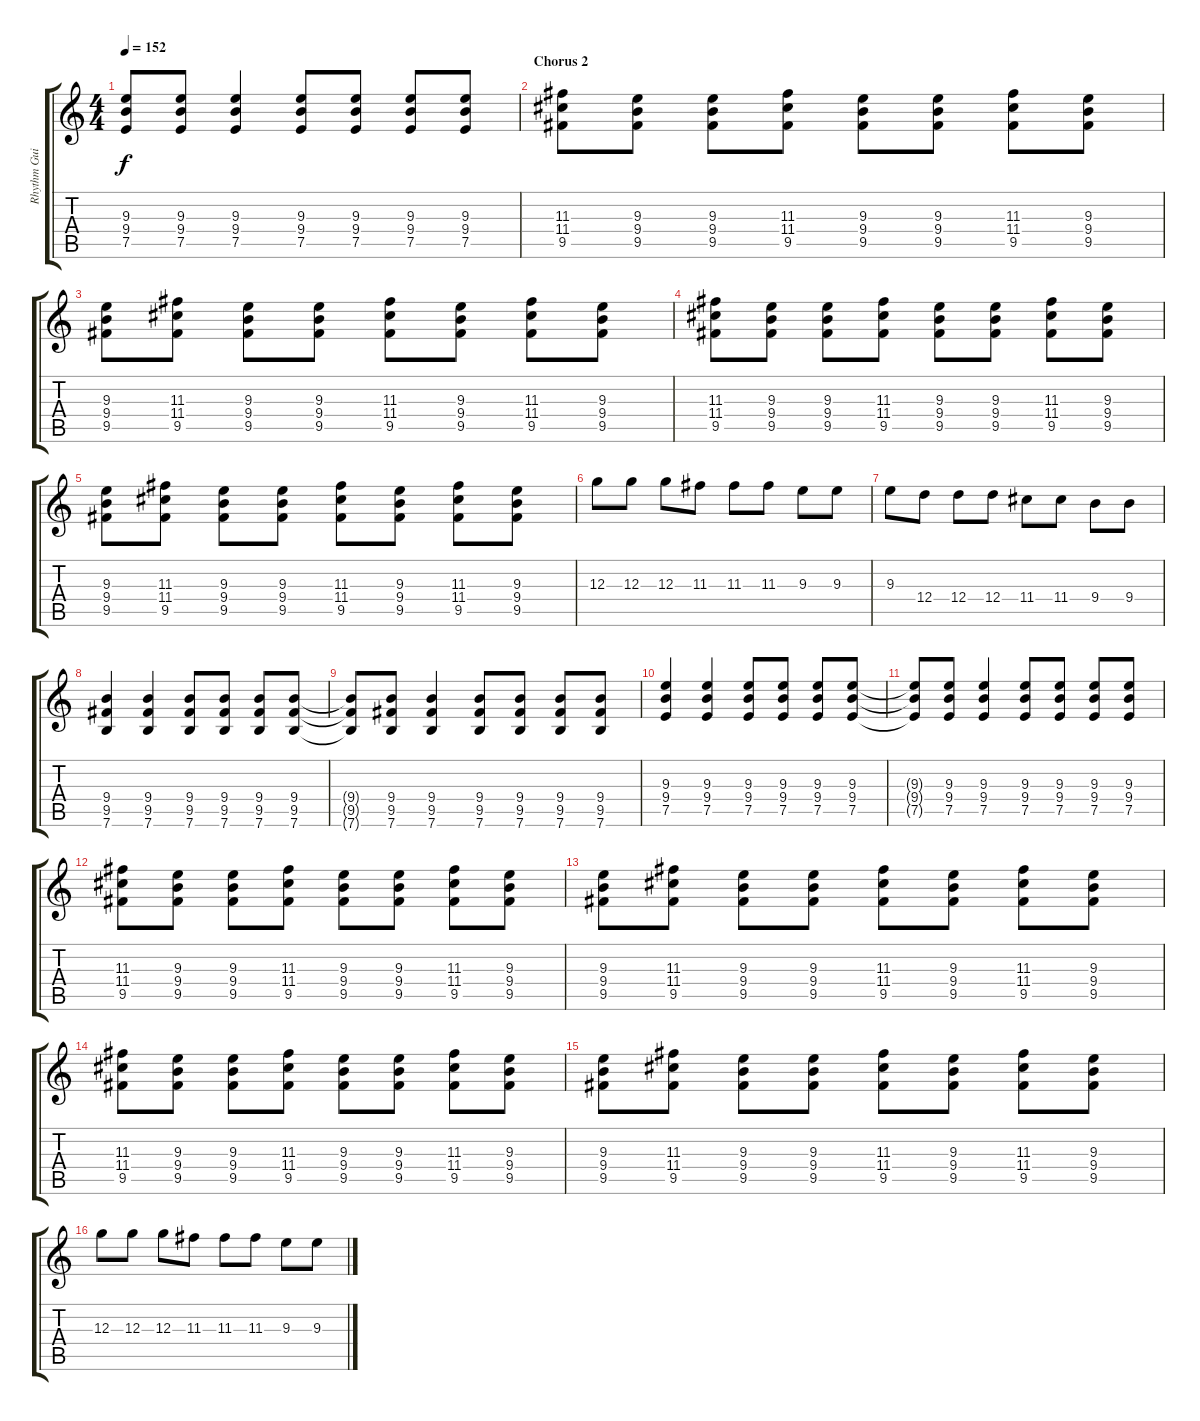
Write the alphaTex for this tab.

\track ("Rhythm Guitar 1" "Rhythm Gui") {instrument overdrivenguitar}
\staff {score tabs}
\tuning (E4 B3 G3 D3 A2 E2) {hide}
\ts (4 4)
\tempo 152
\clef g2
\ks c
(9.3{t} 9.4{t} 7.5{t}).8{dy f} (9.3 9.4 7.5).8 (9.3 9.4 7.5).4 (9.3 9.4 7.5).8 (9.3 9.4 7.5).8 (9.3 9.4 7.5).8 (9.3 9.4 7.5).8 |
\section ("" "Chorus 2")
(11.3 11.4 9.5).8 (9.3 9.4 9.5).8 (9.3 9.4 9.5).8 (11.3 11.4 9.5).8 (9.3 9.4 9.5).8 (9.3 9.4 9.5).8 (11.3 11.4 9.5).8 (9.3 9.4 9.5).8 |
(9.3 9.4 9.5).8 (11.3 11.4 9.5).8 (9.3 9.4 9.5).8 (9.3 9.4 9.5).8 (11.3 11.4 9.5).8 (9.3 9.4 9.5).8 (11.3 11.4 9.5).8 (9.3 9.4 9.5).8 |
(11.3 11.4 9.5).8 (9.3 9.4 9.5).8 (9.3 9.4 9.5).8 (11.3 11.4 9.5).8 (9.3 9.4 9.5).8 (9.3 9.4 9.5).8 (11.3 11.4 9.5).8 (9.3 9.4 9.5).8 |
(9.3 9.4 9.5).8 (11.3 11.4 9.5).8 (9.3 9.4 9.5).8 (9.3 9.4 9.5).8 (11.3 11.4 9.5).8 (9.3 9.4 9.5).8 (11.3 11.4 9.5).8 (9.3 9.4 9.5).8 |
12.3.8 12.3.8 12.3.8 11.3.8 11.3.8 11.3.8 9.3.8 9.3.8 |
9.3.8 12.4.8 12.4.8 12.4.8 11.4.8 11.4.8 9.4.8 9.4.8 |
(9.4 9.5 7.6).4 (9.4 9.5 7.6).4 (9.4 9.5 7.6).8 (9.4 9.5 7.6).8 (9.4 9.5 7.6).8 (9.4 9.5 7.6).8 |
(9.4{t} 9.5{t} 7.6{t}).8 (9.4 9.5 7.6).8 (9.4 9.5 7.6).4 (9.4 9.5 7.6).8 (9.4 9.5 7.6).8 (9.4 9.5 7.6).8 (9.4 9.5 7.6).8 |
(9.3 9.4 7.5).4 (9.3 9.4 7.5).4 (9.3 9.4 7.5).8 (9.3 9.4 7.5).8 (9.3 9.4 7.5).8 (9.3 9.4 7.5).8 |
(9.3{t} 9.4{t} 7.5{t}).8 (9.3 9.4 7.5).8 (9.3 9.4 7.5).4 (9.3 9.4 7.5).8 (9.3 9.4 7.5).8 (9.3 9.4 7.5).8 (9.3 9.4 7.5).8 |
(11.3 11.4 9.5).8 (9.3 9.4 9.5).8 (9.3 9.4 9.5).8 (11.3 11.4 9.5).8 (9.3 9.4 9.5).8 (9.3 9.4 9.5).8 (11.3 11.4 9.5).8 (9.3 9.4 9.5).8 |
(9.3 9.4 9.5).8 (11.3 11.4 9.5).8 (9.3 9.4 9.5).8 (9.3 9.4 9.5).8 (11.3 11.4 9.5).8 (9.3 9.4 9.5).8 (11.3 11.4 9.5).8 (9.3 9.4 9.5).8 |
(11.3 11.4 9.5).8 (9.3 9.4 9.5).8 (9.3 9.4 9.5).8 (11.3 11.4 9.5).8 (9.3 9.4 9.5).8 (9.3 9.4 9.5).8 (11.3 11.4 9.5).8 (9.3 9.4 9.5).8 |
(9.3 9.4 9.5).8 (11.3 11.4 9.5).8 (9.3 9.4 9.5).8 (9.3 9.4 9.5).8 (11.3 11.4 9.5).8 (9.3 9.4 9.5).8 (11.3 11.4 9.5).8 (9.3 9.4 9.5).8 |
12.3.8 12.3.8 12.3.8 11.3.8 11.3.8 11.3.8 9.3.8 9.3.8
